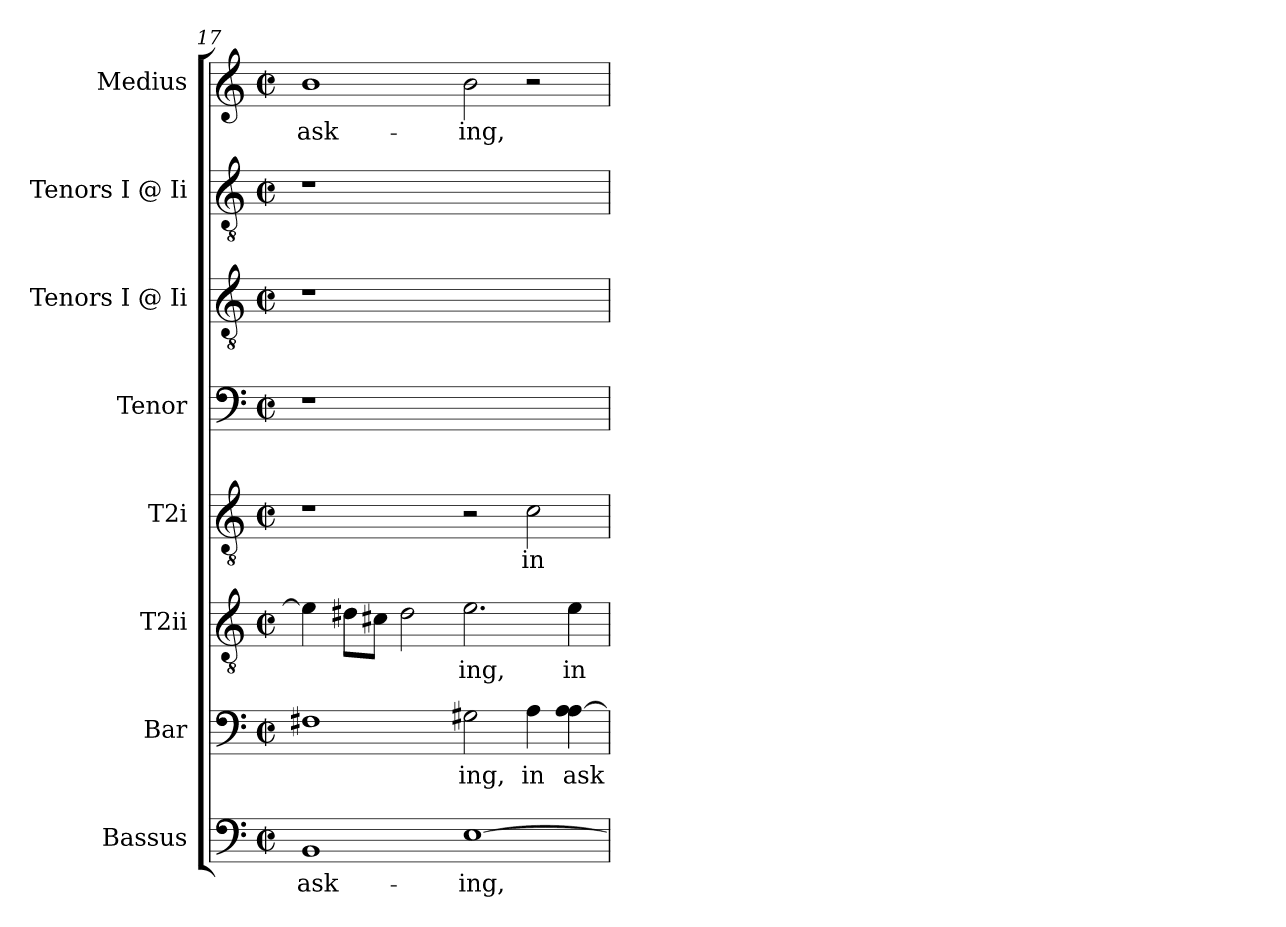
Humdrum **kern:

**kern	**text	**kern	**text	**kern	**text	**kern	**text	**kern	**kern	**kern	**kern	**text
*part8	*part8	*part7	*part7	*part6	*part6	*part5	*part5	*part4	*part3	*part2	*part1	*part1
*staff8	*staff8	*staff7	*staff7	*staff6	*staff6	*staff5	*staff5	*staff4	*staff3	*staff2	*staff1	*staff1
*I"Bassus	*	*I"Bar	*	*I"T2ii	*	*I"T2i	*	*I"Tenor	*I"Tenors I @ Ii	*I"Tenors I @ Ii	*I"Medius	*
*I'B	*	*I'Bar	*	*I'T2ii	*	*I'T2i	*	*	*	*	*I'M	*
!!LO:PB:g=z
*clefF4	*	*clefF4	*	*clefGv2	*	*clefGv2	*	*clefF4	*clefGv2	*clefGv2	*clefG2	*
*k[]	*	*k[]	*	*k[]	*	*k[]	*	*k[]	*k[]	*k[]	*k[]	*
*C:	*	*C:	*	*C:	*	*C:	*	*C:	*C:	*C:	*C:	*
*M2/2	*	*M2/2	*	*M2/2	*	*M2/2	*	*M2/2	*M2/2	*M2/2	*M2/2	*
*met(c|)	*	*met(c|)	*	*met(c|)	*	*met(c|)	*	*met(c|)	*met(c|)	*met(c|)	*met(c|)	*
=17	=17	=17	=17	=17	=17	=17	=17	=17	=17	=17	=17	=17
!	!LO:LY:b:cj	!	!LO:LY:b:cj	!	!LO:LY:b:cj	!	!	!	!	!	!	!LO:LY:b:cj
1BB	ask-	1F#X	--	4e\]	--	1r	.	1r	1r	1r	1b	ask-
!	!	!	!	!	!LO:LY:b:cj	!	!	!	!	!	!	!
.	.	.	.	8d#X\L	--	.	.	.	.	.	.	.
!	!	!	!	!	!LO:LY:b:cj	!	!	!	!	!	!	!
.	.	.	.	8c#X\J	--	.	.	.	.	.	.	.
!	!	!	!	!	!LO:LY:b:cj	!	!	!	!	!	!	!
.	.	.	.	2d#\	--	.	.	.	.	.	.	.
!	!LO:LY:b:cj	!	!LO:LY:b:cj	!	!LO:LY:b:cj	!	!	!	!	!	!	!LO:LY:b:cj
[>1E	-ing,	2G#X\	-ing,	2.e\	-ing,	2r	.	1ryy	1ryy	1ryy	2b\	-ing,
!	!	!	!LO:LY:b:cj	!	!	!	!LO:LY:b:cj	!	!	!	!	!
.	.	4A\	in	.	.	2c\	in	.	.	.	2r	.
!	!	!	!LO:LY:b:cj	!	!LO:LY:b:cj	!	!	!	!	!	!	!
.	.	4A\ [>4A\	ask-	4e\	in	.	.	.	.	.	.	.
=	=	=	=	=	=	=	=	=	=	=	=	=
*-	*-	*-	*-	*-	*-	*-	*-	*-	*-	*-	*-	*-
